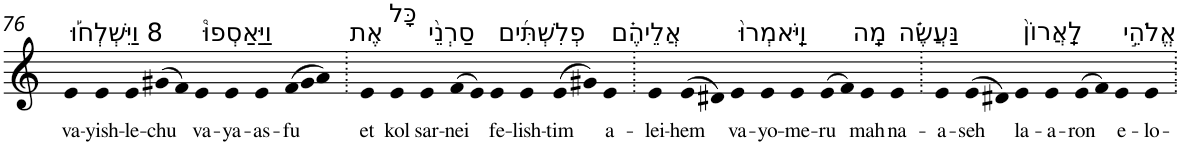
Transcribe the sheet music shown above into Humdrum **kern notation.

**kern	**text
*part1	*part1
*staff1	*staff1
*I"Piano	*
*I'Pno	*
!!LO:PB:g=z
*clefG2	*
*k[]	*
=76	=76
!LO:TX:a:t=8 וַיִּשְׁלְח֡וּ	!
!	!LO:LY:b
4e	va-
!	!LO:LY:b
4e	-yish-
!	!LO:LY:b
4e	-le-
!	!LO:LY:b
(>8g#X	-chu
8f)	.
!LO:TX:a:t=וַיַּאַסְפוּ֩	!
!	!LO:LY:b
4e	va-
!	!LO:LY:b
4e	-ya-
!	!LO:LY:b
4e	-as-
*Xtuplet	*
!	!LO:LY:b
(>12f	-fu
12g#	.
12a)	.
=77.	=77.
!LO:TX:a:t=אֶת	!
!	!LO:LY:b
4e	et
!LO:TX:a:t=כָּל	!
!	!LO:LY:b
4e	kol
!LO:TX:a:t=סַרְנֵ֨י	!
!	!LO:LY:b
4e	sar-
!	!LO:LY:b
(>8f	-nei
8e)	.
!LO:TX:a:t=פְלִשְׁתִּ֜ים	!
!	!LO:LY:b
4e	fe-
!	!LO:LY:b
4e	-lish-
!	!LO:LY:b
(>8e	-tim
8g#X)	.
!LO:TX:a:t=אֲלֵיהֶ֗ם	!
!	!LO:LY:b
4e	a-
=78.	=78.
!	!LO:LY:b
4e	-lei-
!	!LO:LY:b
(>8e	-hem
8d#X)	.
!LO:TX:a:t=וַיֹּֽאמְרוּ֙	!
!	!LO:LY:b
4e	va-
!	!LO:LY:b
4e	-yo-
!	!LO:LY:b
4e	-me-
!	!LO:LY:b
(>8e	-ru
8f)	.
!LO:TX:a:t=מַֽה	!
!	!LO:LY:b
4e	mah
!LO:TX:a:t=נַּעֲשֶׂ֗ה	!
!	!LO:LY:b
4e	na-
=79.	=79.
!	!LO:LY:b
4e	-a-
!	!LO:LY:b
(>8e	-seh
8d#X)	.
!LO:TX:a:t=לַֽאֲרוֹן֙	!
!	!LO:LY:b
4e	la-
!	!LO:LY:b
4e	-a-
!	!LO:LY:b
(>8e	-ron
8f)	.
!LO:TX:a:t=אֱלֹהֵ֣י	!
!	!LO:LY:b
4e	e-
!	!LO:LY:b
4e	-lo-
=.	=.
*-	*-
